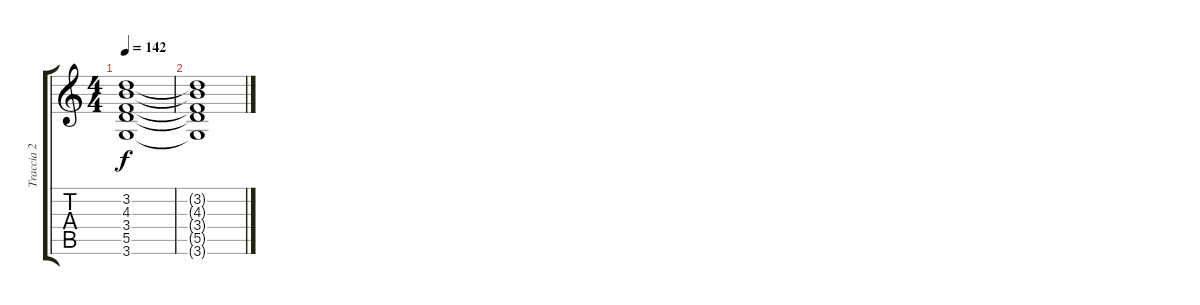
\track ("Traccia 2" "Traccia 2") {instrument electricguitarclean}
\staff {score tabs}
\tuning (E4 B3 G3 D3 A2 E2) {hide}
\ts (4 4)
\tempo 142
\clef g2
\ks c
(3.2{t} 4.3{t} 3.4{t} 5.5{t} 3.6{t}).1{dy f volume 1} |
(3.2{t} 4.3{t} 3.4{t} 5.5{t} 3.6{t}).1
